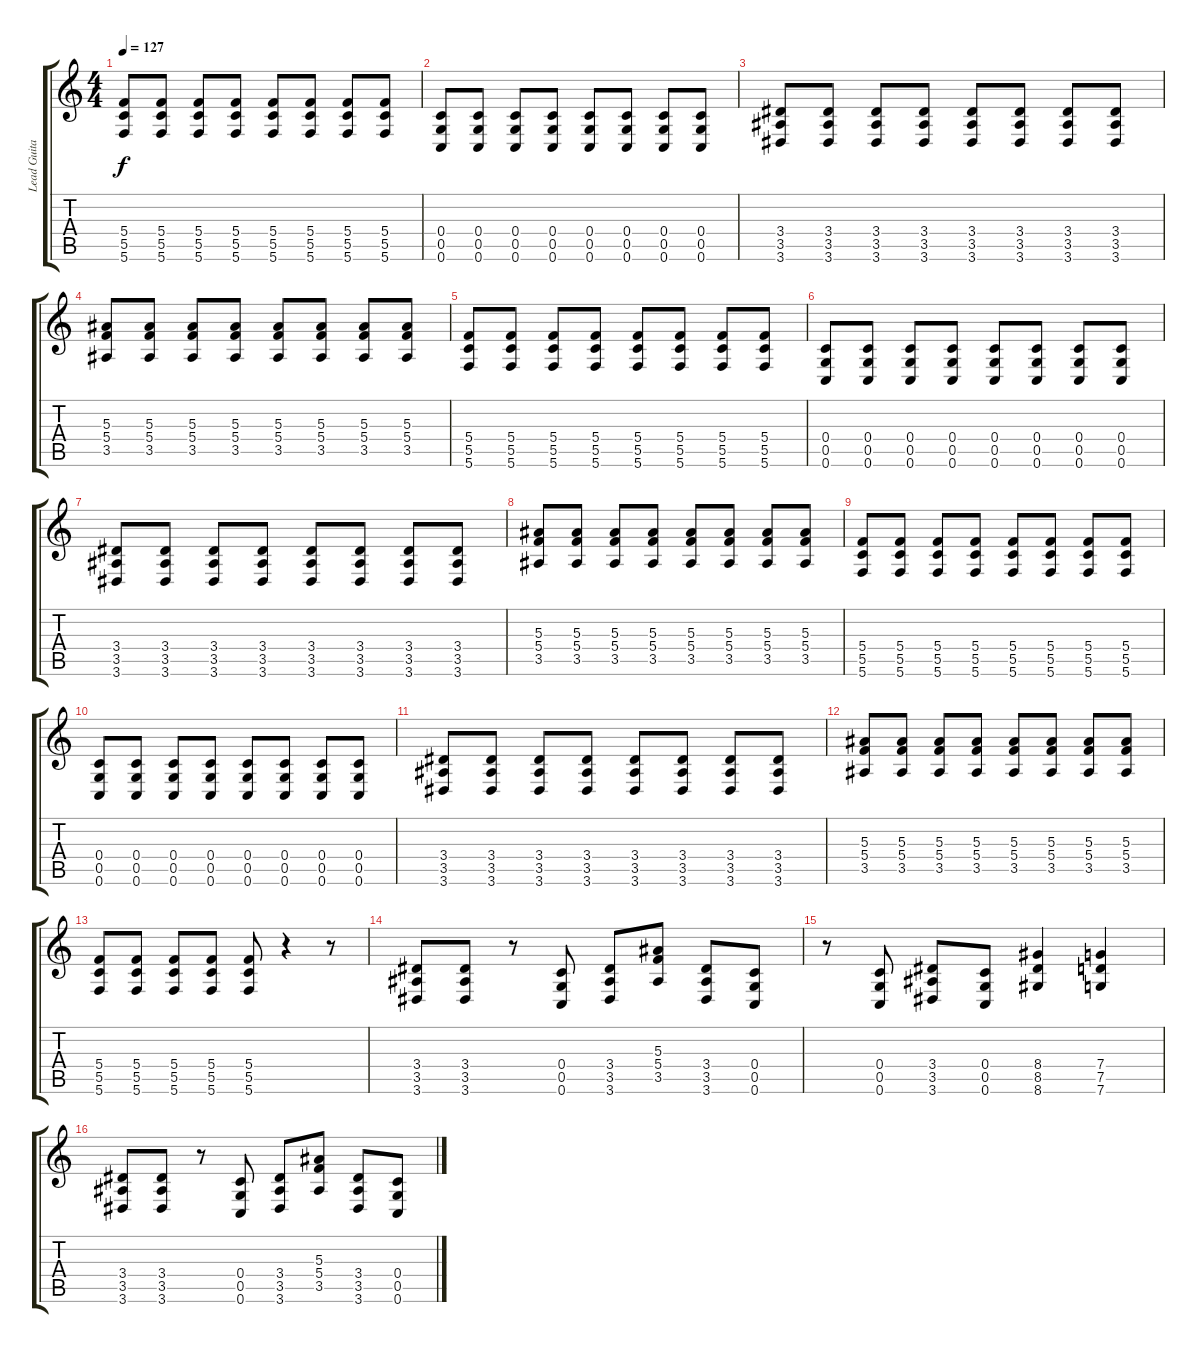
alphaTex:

\track ("Lead Guitar" "Lead Guita") {instrument distortionguitar}
\staff {score tabs}
\tuning (D4 A3 F3 C3 G2 C2) {hide}
\ts (4 4)
\tempo 127
\clef g2
\ks c
(5.4 5.5 5.6).8{dy f} (5.4 5.5 5.6).8 (5.4 5.5 5.6).8 (5.4 5.5 5.6).8 (5.4 5.5 5.6).8 (5.4 5.5 5.6).8 (5.4 5.5 5.6).8 (5.4 5.5 5.6).8 |
(0.4 0.5 0.6).8 (0.4 0.5 0.6).8 (0.4 0.5 0.6).8 (0.4 0.5 0.6).8 (0.4 0.5 0.6).8 (0.4 0.5 0.6).8 (0.4 0.5 0.6).8 (0.4 0.5 0.6).8 |
(3.4 3.5 3.6).8 (3.4 3.5 3.6).8 (3.4 3.5 3.6).8 (3.4 3.5 3.6).8 (3.4 3.5 3.6).8 (3.4 3.5 3.6).8 (3.4 3.5 3.6).8 (3.4 3.5 3.6).8 |
(5.3 5.4 3.5).8 (5.3 5.4 3.5).8 (5.3 5.4 3.5).8 (5.3 5.4 3.5).8 (5.3 5.4 3.5).8 (5.3 5.4 3.5).8 (5.3 5.4 3.5).8 (5.3 5.4 3.5).8 |
(5.4 5.5 5.6).8 (5.4 5.5 5.6).8 (5.4 5.5 5.6).8 (5.4 5.5 5.6).8 (5.4 5.5 5.6).8 (5.4 5.5 5.6).8 (5.4 5.5 5.6).8 (5.4 5.5 5.6).8 |
(0.4 0.5 0.6).8{volume 13} (0.4 0.5 0.6).8 (0.4 0.5 0.6).8 (0.4 0.5 0.6).8 (0.4 0.5 0.6).8 (0.4 0.5 0.6).8 (0.4 0.5 0.6).8 (0.4 0.5 0.6).8 |
(3.4 3.5 3.6).8 (3.4 3.5 3.6).8 (3.4 3.5 3.6).8 (3.4 3.5 3.6).8 (3.4 3.5 3.6).8 (3.4 3.5 3.6).8 (3.4 3.5 3.6).8 (3.4 3.5 3.6).8 |
(5.3 5.4 3.5).8 (5.3 5.4 3.5).8 (5.3 5.4 3.5).8 (5.3 5.4 3.5).8 (5.3 5.4 3.5).8 (5.3 5.4 3.5).8 (5.3 5.4 3.5).8 (5.3 5.4 3.5).8 |
(5.4 5.5 5.6).8 (5.4 5.5 5.6).8 (5.4 5.5 5.6).8 (5.4 5.5 5.6).8 (5.4 5.5 5.6).8 (5.4 5.5 5.6).8 (5.4 5.5 5.6).8 (5.4 5.5 5.6).8 |
(0.4 0.5 0.6).8 (0.4 0.5 0.6).8 (0.4 0.5 0.6).8 (0.4 0.5 0.6).8 (0.4 0.5 0.6).8 (0.4 0.5 0.6).8 (0.4 0.5 0.6).8 (0.4 0.5 0.6).8 |
(3.4 3.5 3.6).8 (3.4 3.5 3.6).8 (3.4 3.5 3.6).8 (3.4 3.5 3.6).8 (3.4 3.5 3.6).8 (3.4 3.5 3.6).8 (3.4 3.5 3.6).8 (3.4 3.5 3.6).8 |
(5.3 5.4 3.5).8 (5.3 5.4 3.5).8 (5.3 5.4 3.5).8 (5.3 5.4 3.5).8 (5.3 5.4 3.5).8 (5.3 5.4 3.5).8 (5.3 5.4 3.5).8 (5.3 5.4 3.5).8 |
(5.4 5.5 5.6).8 (5.4 5.5 5.6).8 (5.4 5.5 5.6).8 (5.4 5.5 5.6).8 (5.4 5.5 5.6).8 r.4 r.8 |
(3.4 3.5 3.6).8 (3.4 3.5 3.6).8 r.8 (0.4 0.5 0.6).8 (3.4 3.5 3.6).8 (5.3 5.4 3.5).8 (3.4 3.5 3.6).8 (0.4 0.5 0.6).8 |
r.8 (0.4 0.5 0.6).8 (3.4 3.5 3.6).8 (0.4 0.5 0.6).8 (8.4 8.5 8.6).4 (7.4 7.5 7.6).4 |
(3.4 3.5 3.6).8 (3.4 3.5 3.6).8 r.8 (0.4 0.5 0.6).8 (3.4 3.5 3.6).8 (5.3 5.4 3.5).8 (3.4 3.5 3.6).8 (0.4 0.5 0.6).8
